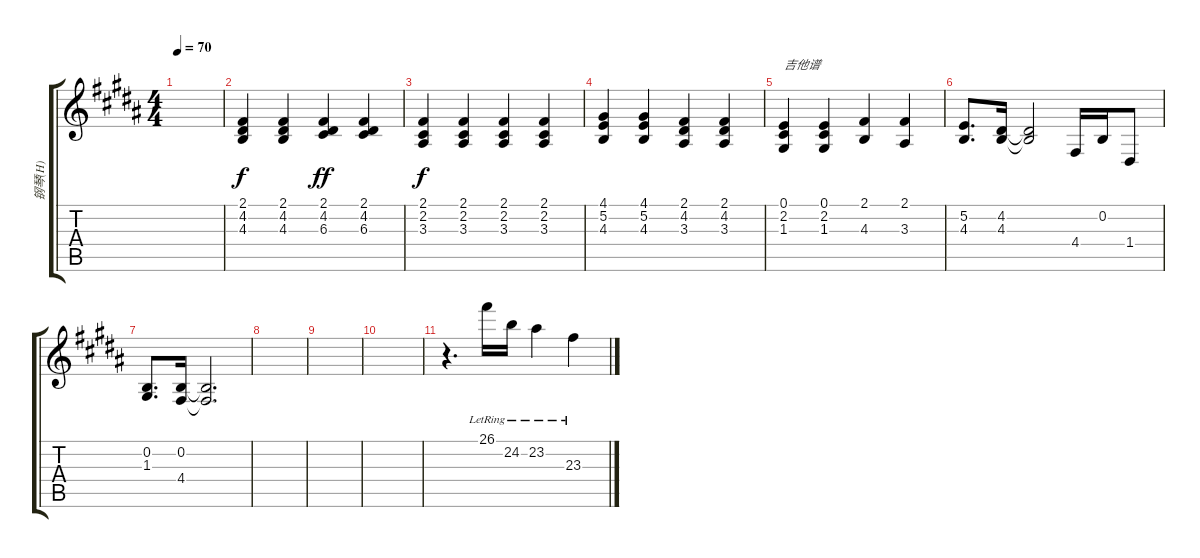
\track ("钢琴(H)" "钢琴(H)") {instrument brightacousticpiano}
\staff {score tabs}
\tuning (E4 B3 G3 D3 A2 E2) {hide}
\ts (4 4)
\tempo 70
\clef g2
\ks b
|
(2.1 4.2 4.3).4 (2.1 4.2 4.3).4 (2.1 4.2 6.3).4{dy ff} (2.1 4.2 6.3).4 |
(2.1 2.2 3.3).4{dy f} (2.1 2.2 3.3).4 (2.1 2.2 3.3).4 (2.1 2.2 3.3).4 |
(4.1 5.2 4.3).4 (4.1 5.2 4.3).4 (2.1 4.2 3.3).4 (2.1 4.2 3.3).4 |
(0.1 2.2 1.3).4{txt "吉他谱"} (0.1 2.2 1.3).4 (2.1 4.3).4 (2.1 3.3).4 |
(5.2 4.3).8{d} (4.2 4.3).16 (4.2{t} 4.3{t}).2 4.4.16 0.2.16 1.4.8 |
(0.2 1.3).8{d} (0.2 4.4).16 (0.2{t} 4.4{t}).2{d} |
|
|
|
r.4{d} 26.1{lr}.16 24.2{lr}.16 23.2{lr}.4 23.3{lr}.4
